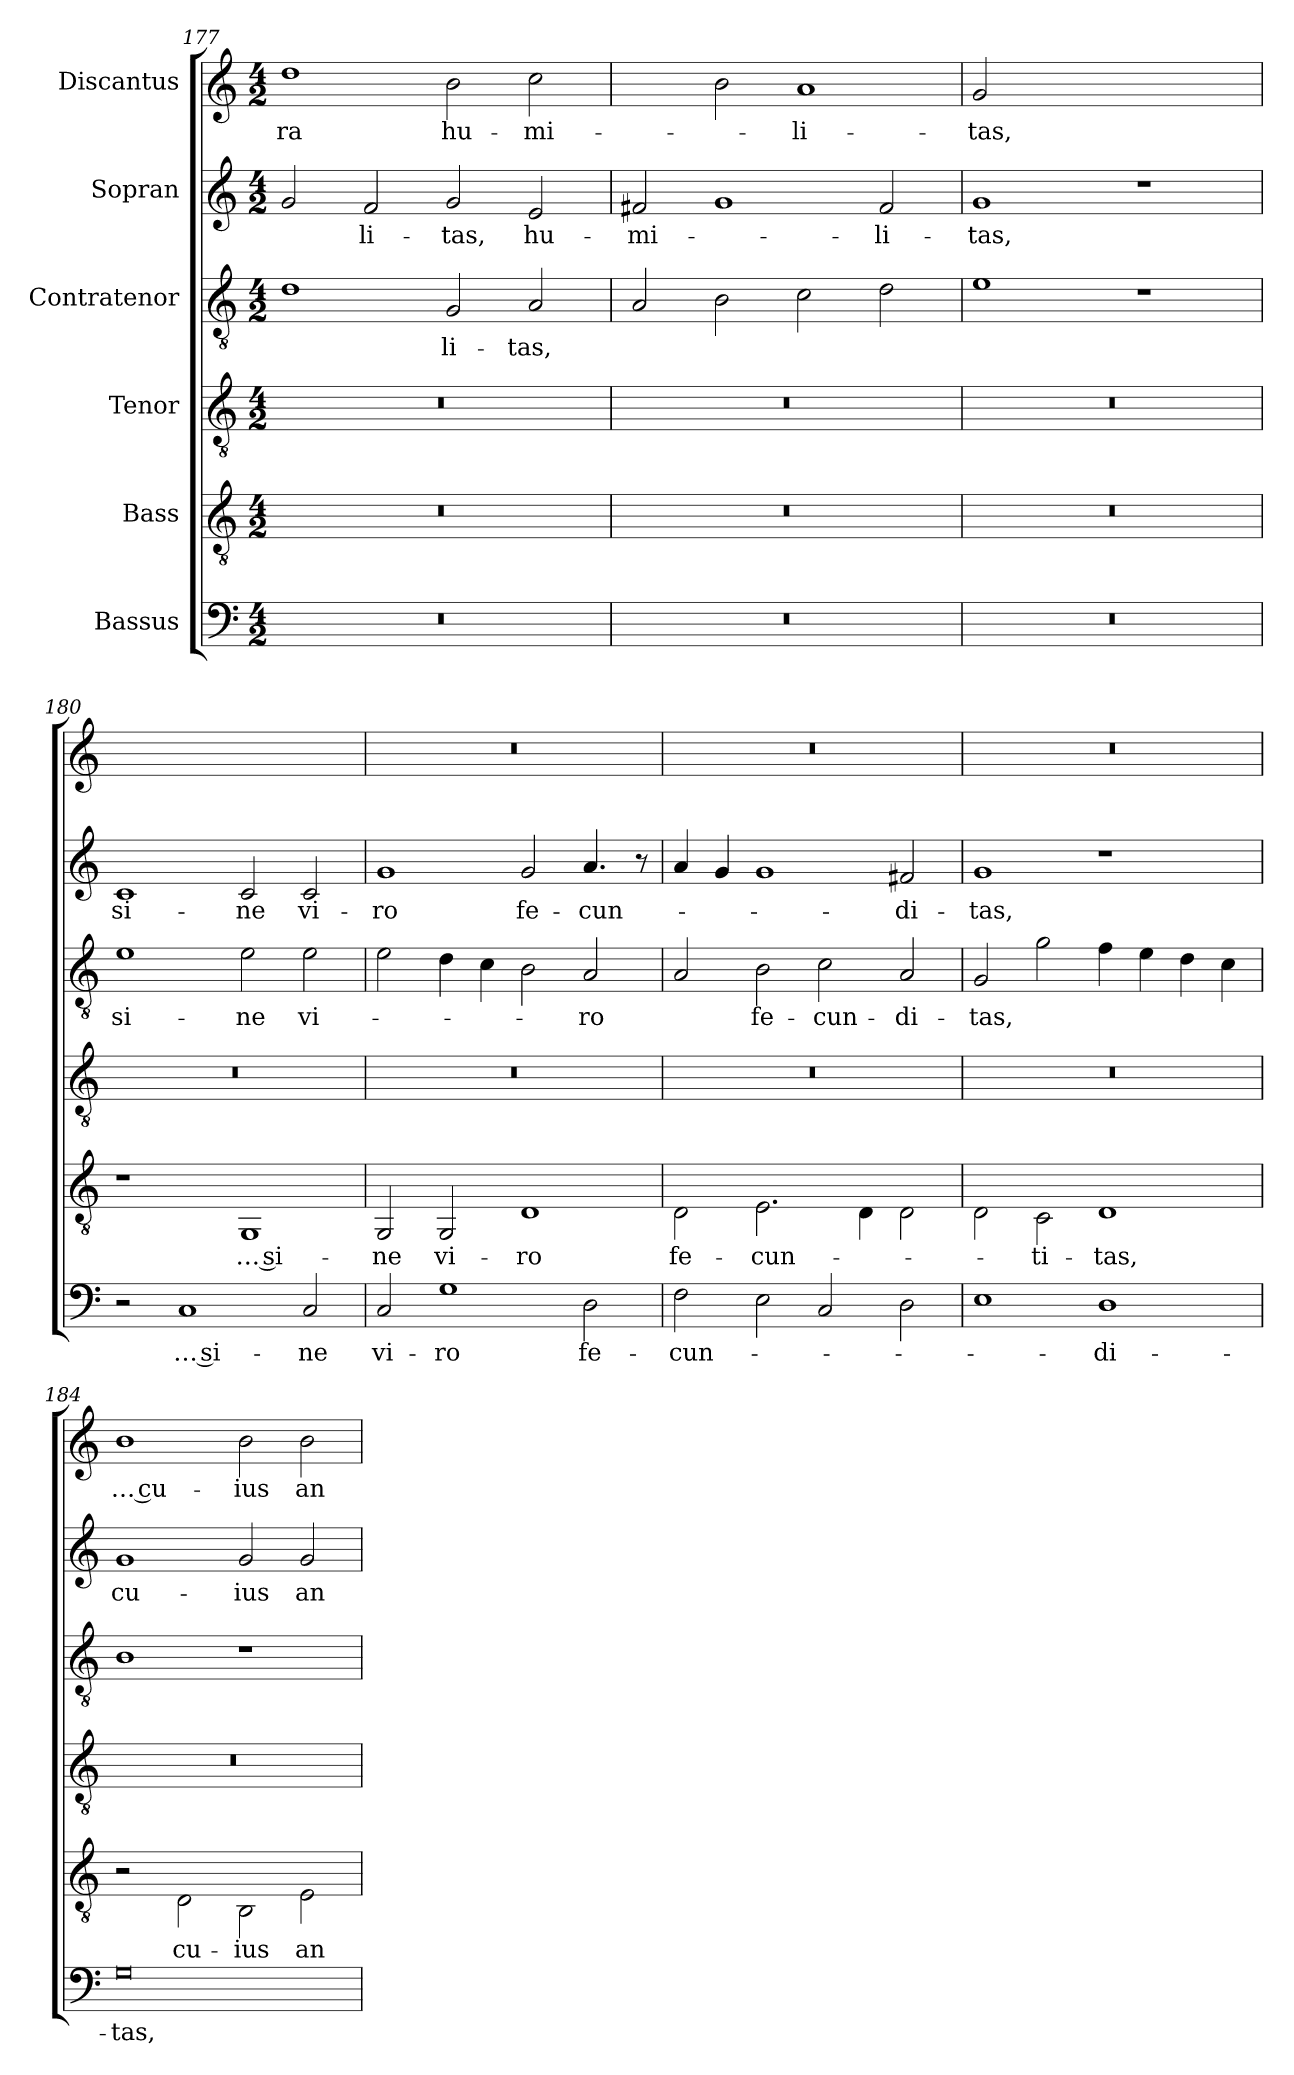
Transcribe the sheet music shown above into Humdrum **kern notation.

**kern	**text	**kern	**text	**kern	**kern	**text	**kern	**text	**kern	**text
*part6	*part6	*part5	*part5	*part4	*part3	*part3	*part2	*part2	*part1	*part1
*staff6	*staff6	*staff5	*staff5	*staff4	*staff3	*staff3	*staff2	*staff2	*staff1	*staff1
*I"Bassus	*	*I"Bass	*	*I"Tenor	*I"Contratenor	*	*I"Sopran	*	*I"Discantus	*
*clefF4	*	*clefGv2	*	*clefGv2	*clefGv2	*	*clefG2	*	*clefG2	*
*k[]	*	*k[]	*	*k[]	*k[]	*	*k[]	*	*k[]	*
*M4/2	*	*M4/2	*	*M4/2	*M4/2	*	*M4/2	*	*M4/2	*
=177	=177	=177	=177	=177	=177	=177	=177	=177	=177	=177
0r	.	0r	.	0r	1d/	.	2g/	.	1dd\	-ra
.	.	.	.	.	.	.	2f/	-li-	.	.
.	.	.	.	.	2G/	-li-	2g/	-tas,	2b\	hu-
.	.	.	.	.	2A/	-tas,	2e/	hu-	2cc\	-mi-
=178	=178	=178	=178	=178	=178	=178	=178	=178	=178	=178
0r	.	0r	.	0r	2A/	.	2f#X/	-mi-	2cc\yy	.
.	.	.	.	.	2B\	.	1g/	.	2b\	.
.	.	.	.	.	2c\	.	.	.	1a/	-li-
.	.	.	.	.	2d\	.	2f#/	-li-	.	.
=179	=179	=179	=179	=179	=179	=179	=179	=179	=179	=179
0r	.	0r	.	0r	1e/	.	1g/	-tas,	2g/	-tas,
.	.	.	.	.	.	.	.	.	2ryy	.
.	.	.	.	.	1r	.	1r	.	1ryy	.
=180	=180	=180	=180	=180	=180	=180	=180	=180	=180	=180
2r	.	1r	.	0r	1e/	si-	1c/	si-	0g/yy	.
1C/	… si-	.	.	.	.	.	.	.	.	.
.	.	1GG/	-… si-	.	2e\	-ne	2c/	-ne	.	.
2C/	-ne	.	.	.	2e\	vi-	2c/	vi-	.	.
=181	=181	=181	=181	=181	=181	=181	=181	=181	=181	=181
2C/	vi-	2GG/	-ne	0r	2e\	.	1g/	-ro	0r	.
1G\	-ro	2GG/	vi-	.	4d\	.	.	.	.	.
.	.	.	.	.	4c\	.	.	.	.	.
.	.	1D/	-ro	.	2B\	.	2g/	fe-	.	.
2D\	fe-	.	.	.	2A/	-ro	4.a/	-cun-	.	.
.	.	.	.	.	.	.	8r	.	.	.
=182	=182	=182	=182	=182	=182	=182	=182	=182	=182	=182
2F\	-cun-	2D\	fe-	0r	2A/	.	4a/	.	0r	.
.	.	.	.	.	.	.	4g/	.	.	.
2E\	.	2.E\	-cun-	.	2B\	fe-	1g/	.	.	.
2C/	.	.	.	.	2c\	-cun-	.	.	.	.
.	.	4D\	.	.	.	.	.	.	.	.
2D\	.	2D\	.	.	2A/	-di-	2f#X/	-di-	.	.
=183	=183	=183	=183	=183	=183	=183	=183	=183	=183	=183
1E\	.	2D\	.	0r	2G/	-tas,	1g/	-tas,	0r	.
.	.	2C\	-ti-	.	2g\	.	.	.	.	.
1D\	-di-	1D/	-tas,	.	4f\	.	1r	.	.	.
.	.	.	.	.	4e\	.	.	.	.	.
.	.	.	.	.	4d\	.	.	.	.	.
.	.	.	.	.	4c\	.	.	.	.	.
=184	=184	=184	=184	=184	=184	=184	=184	=184	=184	=184
0G\	-tas,	2r	.	0r	1B/	.	1g/	cu-	1b\	… cu-
.	.	2D\	cu-	.	.	.	.	.	.	.
.	.	2BB\	-ius	.	1r	.	2g/	-ius	2b\	-ius
.	.	2E\	an-	.	.	.	2g/	an-	2b\	an-
=	=	=	=	=	=	=	=	=	=	=
*-	*-	*-	*-	*-	*-	*-	*-	*-	*-	*-
